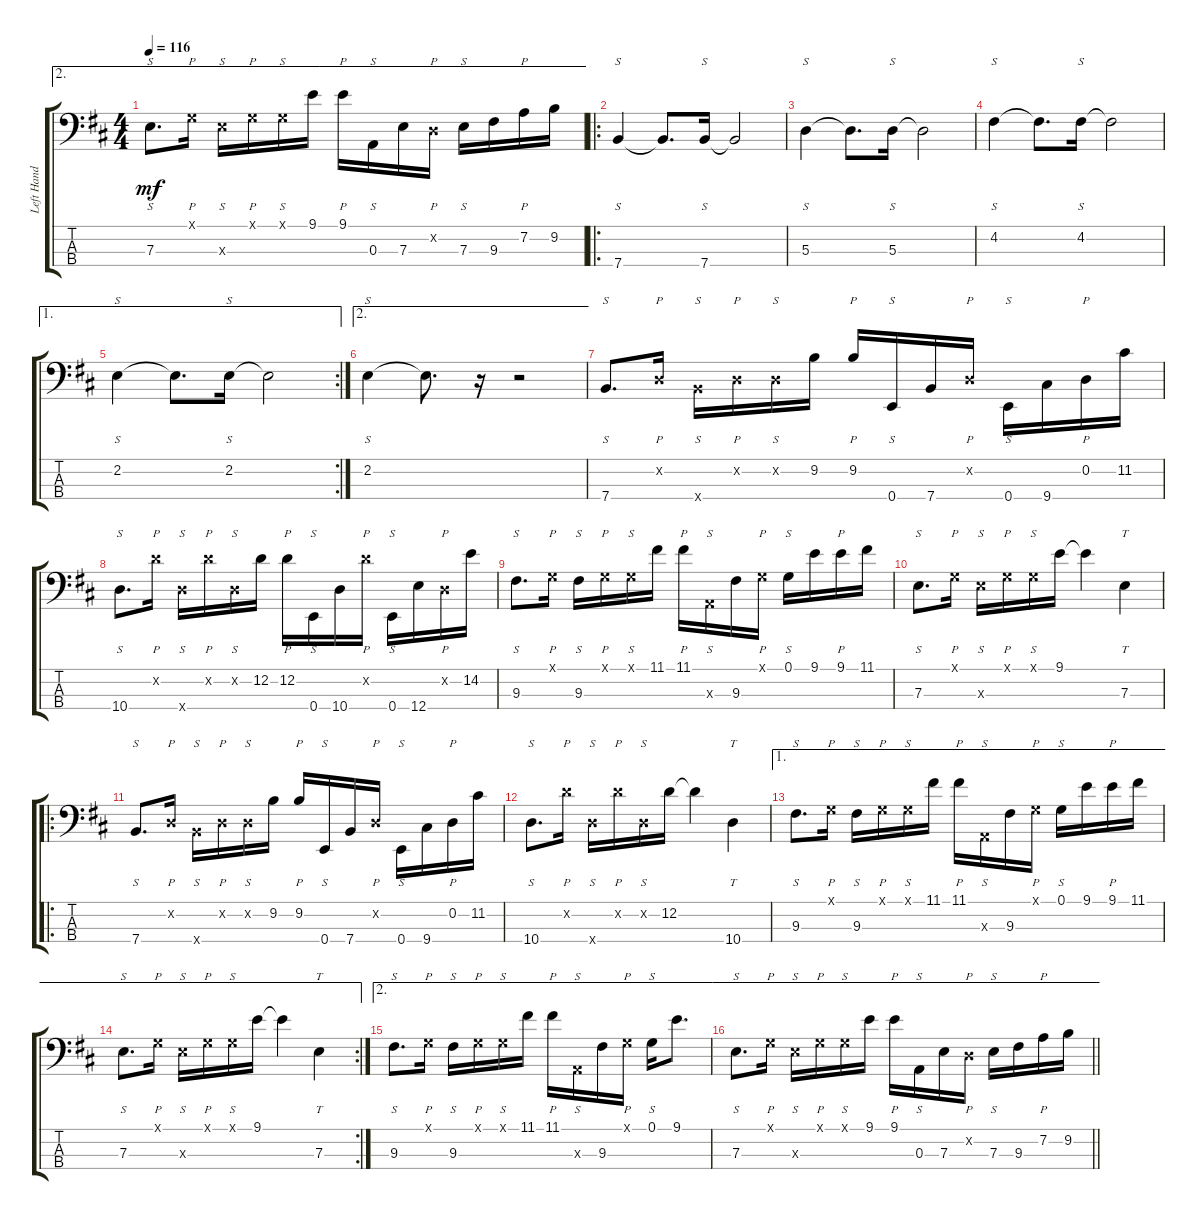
\track ("Left Hand" "Left Hand") {instrument electricbassfinger}
\staff {score tabs}
\tuning (G2 D2 A1 E1) {hide}
\ae 2
\ts (4 4)
\tempo 116
\clef f4
\ks bminor
7.3.8{s d dy mf} 0.1{x}.16{p} 7.3{x}.16{s} 0.1{x}.16{p} 0.1{x}.16{s} 9.1.16 9.1.16{p} 0.3.16{s} 7.3.16 0.2{x}.16{p} 7.3.16{s} 9.3.16 7.2.16{p} 9.2.16 |
\ro
7.4.4{s} 7.4{t}.8{d} 7.4.16{s} 7.4{t}.2 |
5.3.4{s} 5.3{t}.8{d} 5.3.16{s} 5.3{t}.2 |
4.2.4{s} 4.2{t}.8{d} 4.2.16{s} 4.2{t}.2 |
\ae 1
\rc 2
2.2.4{s} 2.2{t}.8{d} 2.2.16{s} 2.2{t}.2 |
\ae 2
2.2.4{s} 2.2{t}.8{d} r.16 r.2 |
7.4.8{s d} 0.2{x}.16{p} 7.4{x}.16{s} 0.2{x}.16{p} 0.2{x}.16{s} 9.2.16 9.2.16{p} 0.4.16{s} 7.4.16 0.2{x}.16{p} 0.4.16{s} 9.4.16 0.2.16{p} 11.2.16 |
10.4.8{s d} 12.2{x}.16{p} 10.4{x}.16{s} 12.2{x}.16{p} 0.2{x}.16{s} 12.2.16 12.2.16{p} 0.4.16{s} 10.4.16 12.2{x}.16{p} 0.4.16{s} 12.4.16 0.2{x}.16{p} 14.2.16 |
9.3.8{s d} 0.1{x}.16{p} 9.3.16{s} 0.1{x}.16{p} 0.1{x}.16{s} 11.1.16 11.1.16{p} 0.3{x}.16{s} 9.3.16 0.1{x}.16{p} 0.1.16{s} 9.1.16 9.1.16{p} 11.1.16 |
7.3.8{s d} 0.1{x}.16{p} 7.3{x}.16{s} 0.1{x}.16{p} 0.1{x}.16{s} 9.1.16 9.1{t}.4 7.3.4{tt} |
\ro
7.4.8{s d} 0.2{x}.16{p} 7.4{x}.16{s} 0.2{x}.16{p} 0.2{x}.16{s} 9.2.16 9.2.16{p} 0.4.16{s} 7.4.16 0.2{x}.16{p} 0.4.16{s} 9.4.16 0.2.16{p} 11.2.16 |
10.4.8{s d} 12.2{x}.16{p} 10.4{x}.16{s} 12.2{x}.16{p} 0.2{x}.16{s} 12.2.16 12.2{t}.4 10.4.4{tt} |
\ae 1
9.3.8{s d} 0.1{x}.16{p} 9.3.16{s} 0.1{x}.16{p} 0.1{x}.16{s} 11.1.16 11.1.16{p} 0.3{x}.16{s} 9.3.16 0.1{x}.16{p} 0.1.16{s} 9.1.16 9.1.16{p} 11.1.16 |
\ae 1
\rc 2
7.3.8{s d} 0.1{x}.16{p} 7.3{x}.16{s} 0.1{x}.16{p} 0.1{x}.16{s} 9.1.16 9.1{t}.4 7.3.4{tt} |
\ae 2
9.3.8{s d} 0.1{x}.16{p} 9.3.16{s} 0.1{x}.16{p} 0.1{x}.16{s} 11.1.16 11.1.16{p} 0.3{x}.16{s} 9.3.16 0.1{x}.16{p} 0.1.16{s} 9.1.8{d} |
\ae 2
\barLineRight lightlight
7.3.8{s d} 0.1{x}.16{p} 7.3{x}.16{s} 0.1{x}.16{p} 0.1{x}.16{s} 9.1.16 9.1.16{p} 0.3.16{s} 7.3.16 0.2{x}.16{p} 7.3.16{s} 9.3.16 7.2.16{p} 9.2.16
